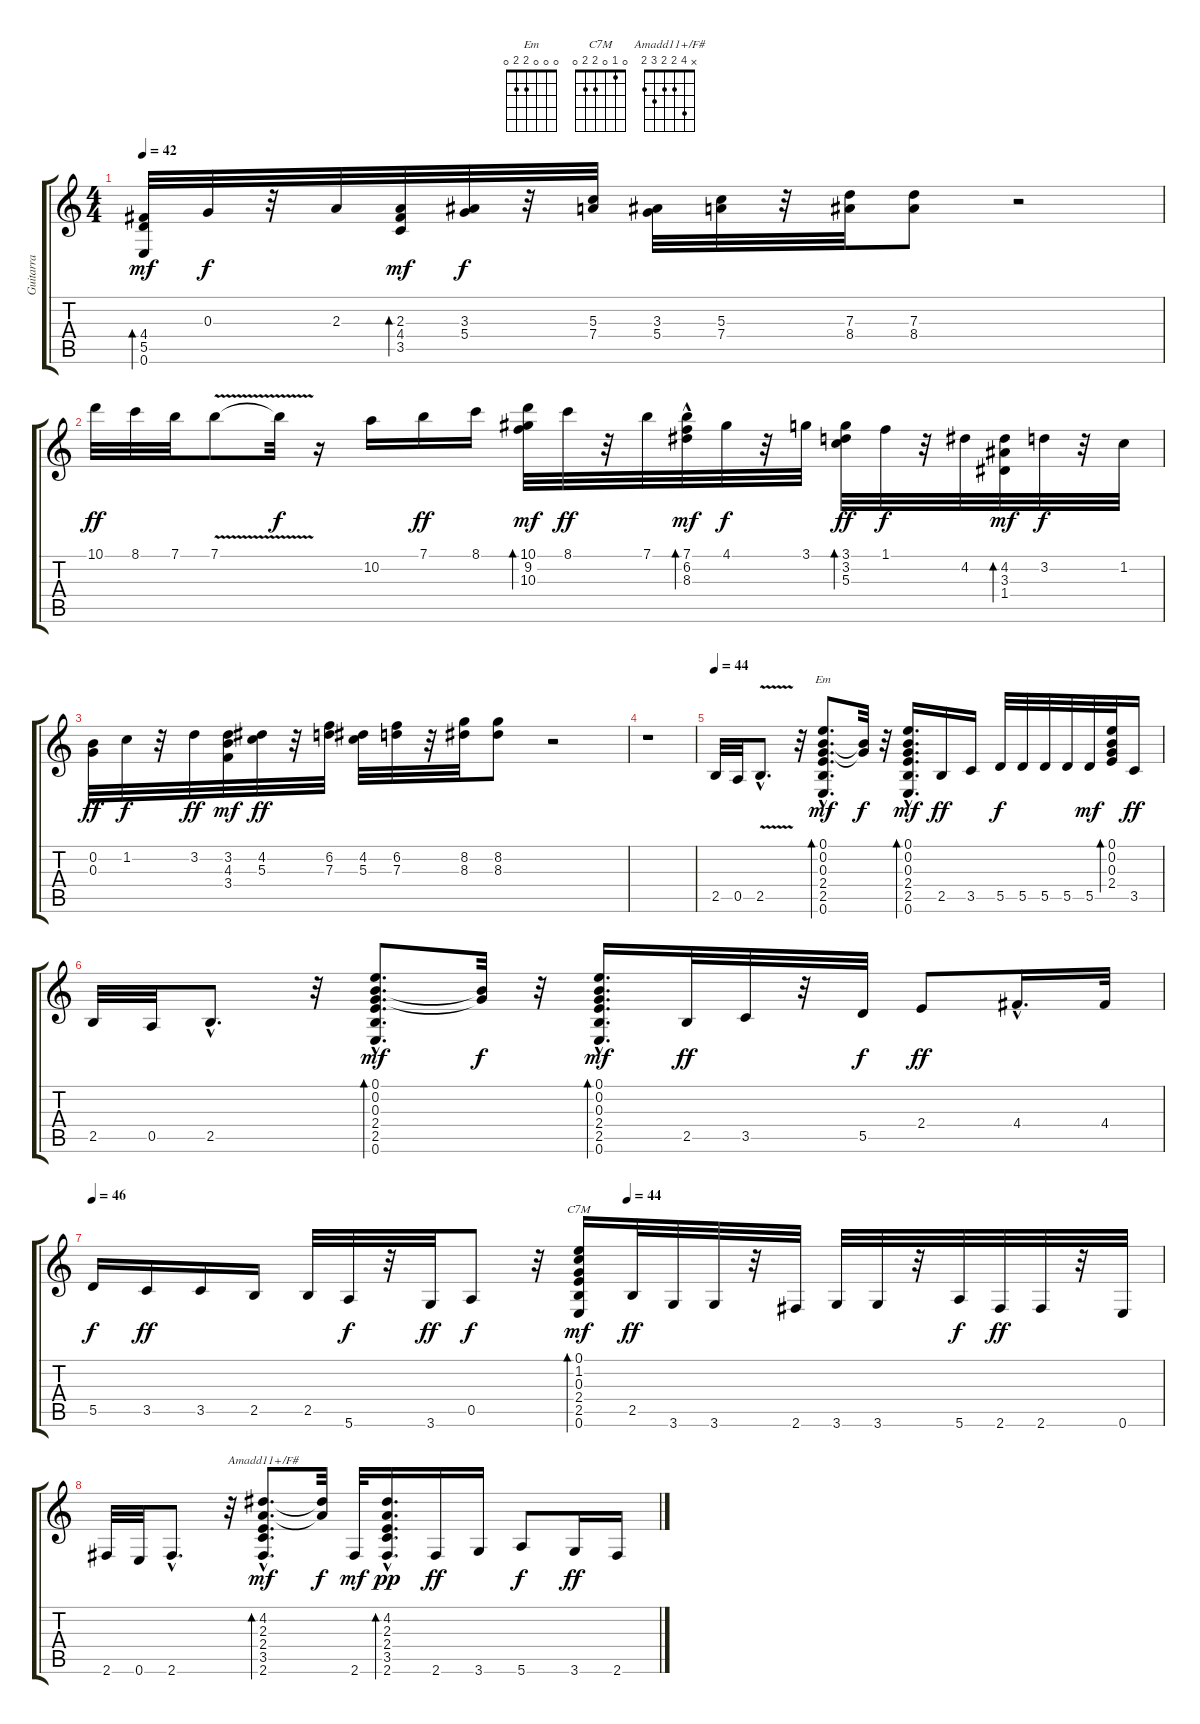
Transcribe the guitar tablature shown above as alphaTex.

\track ("Guitarra  Clasica" "Guitarra  ") {instrument acousticguitarnylon}
\staff {score tabs}
\tuning (E4 B3 G3 D3 A2 E2) {hide}
\chord ("Em" 0 0 0 2 2 0)
\chord ("C7M" 0 1 0 2 2 0)
\chord ("Amadd11+/F#" x 4 2 2 3 2)
\ts (4 4)
\tempo 42
\clef g2
\ks c
(4.4 5.5 0.6).32{bd 60 dy mf} 0.3.32{dy f} r.32 2.3.32 (2.3 4.4 3.5).32{bd 60 dy mf} (3.3 5.4).32{dy f} r.32 (5.3 7.4).32 (3.3 5.4).32 (5.3 7.4).32 r.32 (7.3 8.4).32 (7.3 8.4).8 r.2 |
10.1.32{dy ff} 8.1.32 7.1.32 7.1{v}.8 7.1{t}.32{dy f} r.16 10.2.16 7.1.16{dy ff} 8.1.16 (10.1 9.2 10.3).32{bd 60 dy mf} 8.1.32{dy ff} r.32 7.1.32 (7.1 6.2 8.3{hac}).32{bd 60 dy mf} 4.1.32{dy f} r.32 3.1.32 (3.1 3.2 5.3).32{bd 60 dy ff} 1.1.32{dy f} r.32 4.2.32 (4.2 3.3 1.4).32{bd 60 dy mf} 3.2.32{dy f} r.32 1.2.32 |
(0.2 0.3).32{dy ff} 1.2.32{dy f} r.32 3.2.32{dy ff} (3.2 4.3 3.4).32{dy mf} (4.2 5.3).32{dy ff} r.32 (6.2 7.3).32 (4.2 5.3).32 (6.2 7.3).32 r.32 (8.2 8.3).32 (8.2 8.3).8 r.2 |
r.1 |
\tempo 44
2.5.32{volume 13} 0.5.32 2.5{v hac}.8{d} r.32 (0.1{hac} 0.2{hac} 0.3{hac} 2.4{hac} 2.5{hac} 0.6{hac}).8{d bd 60 ch "Em" dy mf} (0.2{t} 0.3{t}).32{dy f} r.32 (0.1{hac} 0.2 0.3 2.4{hac} 2.5{hac} 0.6{hac}).16{d bd 60 dy mf} 2.5.16{dy ff} 3.5.16 5.5.32{dy f} 5.5.32 5.5.32 5.5.32 5.5.32{dy mf} (0.1 0.2 0.3 2.4).32{bd 240} 3.5.16{dy ff} |
2.5.32 0.5.32 2.5{hac}.8{d} r.32 (0.1{hac} 0.2{hac} 0.3{hac} 2.4{hac} 2.5{hac} 0.6{hac}).8{d bd 60 dy mf} (0.2{t} 0.3{t}).32{dy f} r.32 (0.1{hac} 0.2 0.3 2.4{hac} 2.5{hac} 0.6{hac}).16{d bd 60 dy mf} 2.5.32{dy ff} 3.5.32 r.32 5.5.32{dy f} 2.4.8{dy ff} 4.4{hac}.16{d} 4.4.32 |
\tempo 46
\tempo (44 0.5)
5.5.16{dy f} 3.5.16{dy ff} 3.5.16 2.5.16 2.5.32 5.6.32{dy f} r.32 3.6.32{dy ff} 0.5.8{dy f} r.32 (0.1 1.2 0.3 2.4 2.5 0.6).16{bd 60 ch "C7M" dy mf} 2.5.32{dy ff} 3.6.32 3.6.32 r.32 2.6.32 3.6.32 3.6.32 r.32 5.6.32{dy f} 2.6.32{dy ff} 2.6.32 r.32 0.6.32 |
2.6.32 0.6.32 2.6{hac}.8{d} r.32 (4.2{hac} 2.3{hac} 2.4{hac} 3.5{hac} 2.6{hac}).8{d bd 60 ch "Amadd11+/F#" dy mf} (4.2{t} 2.3{t}).32{dy f} 2.6.32{dy mf} (4.2 2.3 2.4{hac} 3.5{hac} 2.6{hac}).16{d bd 60 dy pp} 2.6.16{dy ff} 3.6.16 5.6.8{dy f} 3.6.16{dy ff} 2.6.16
